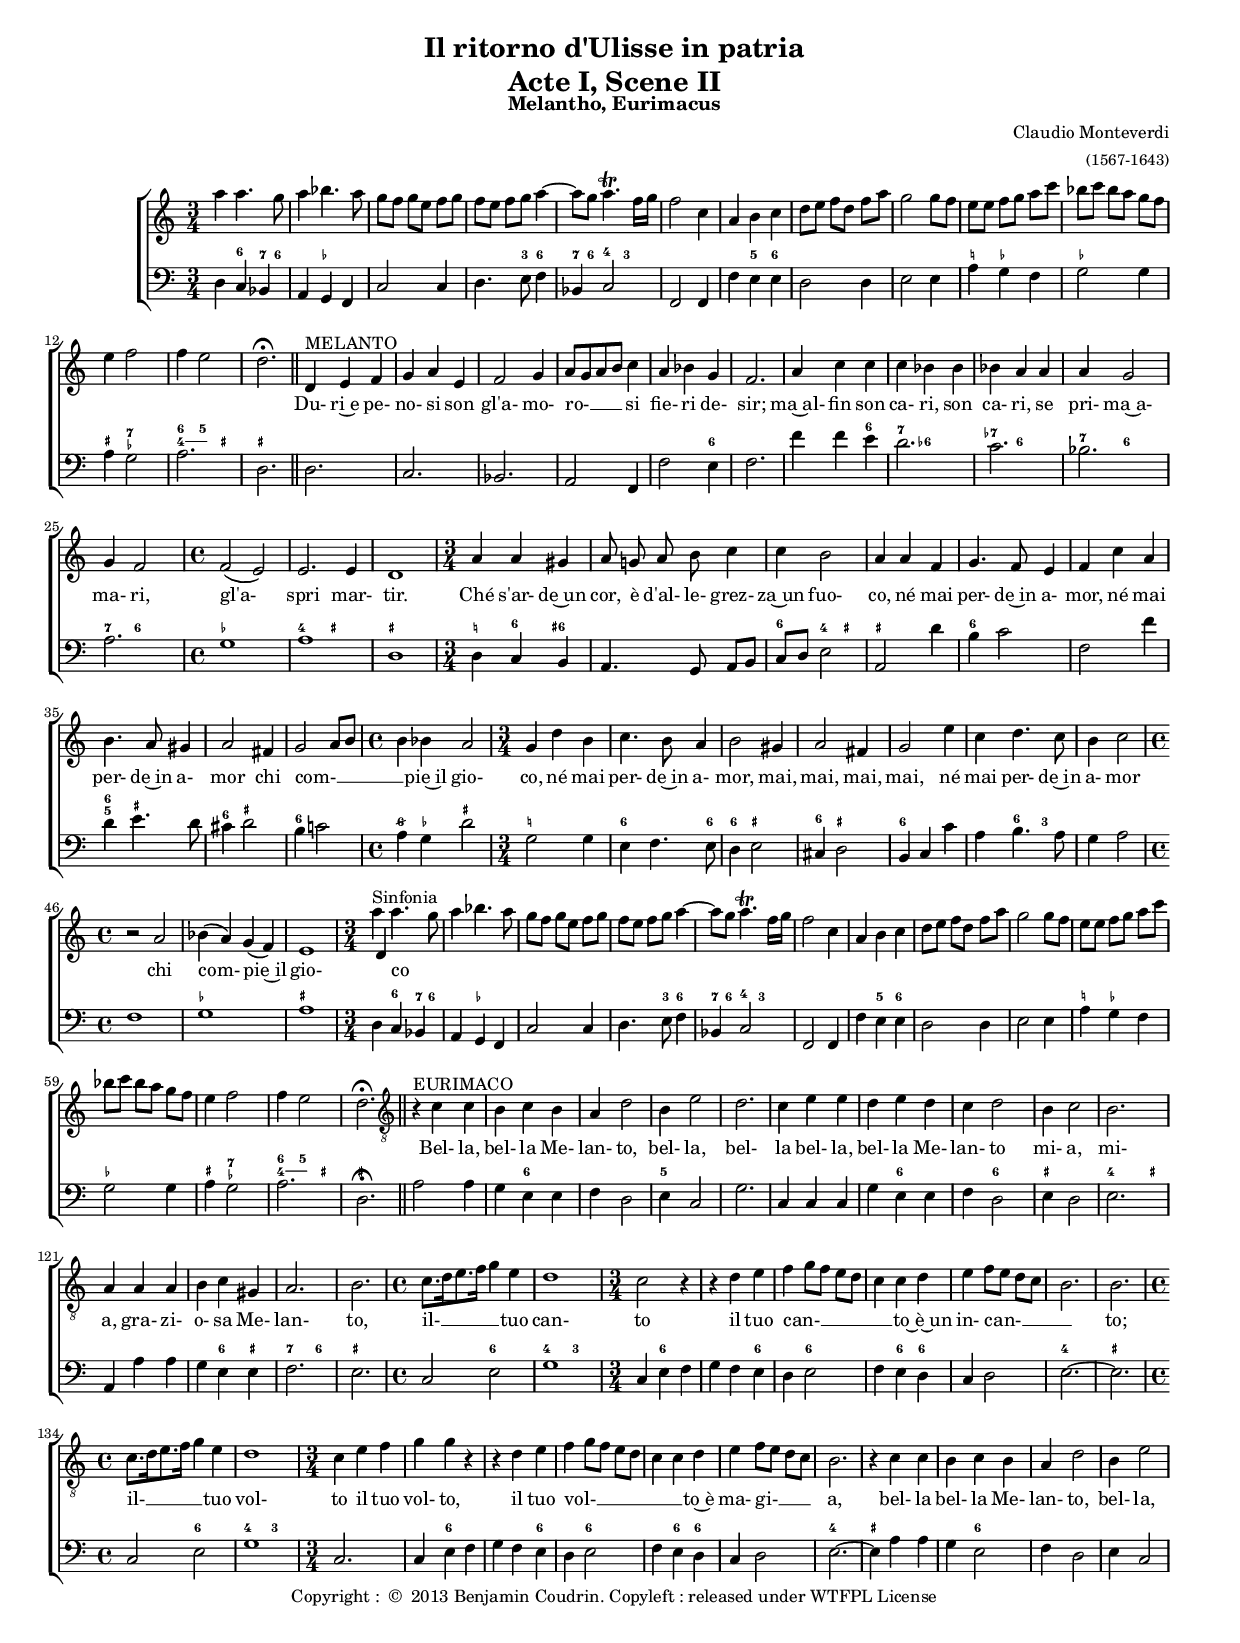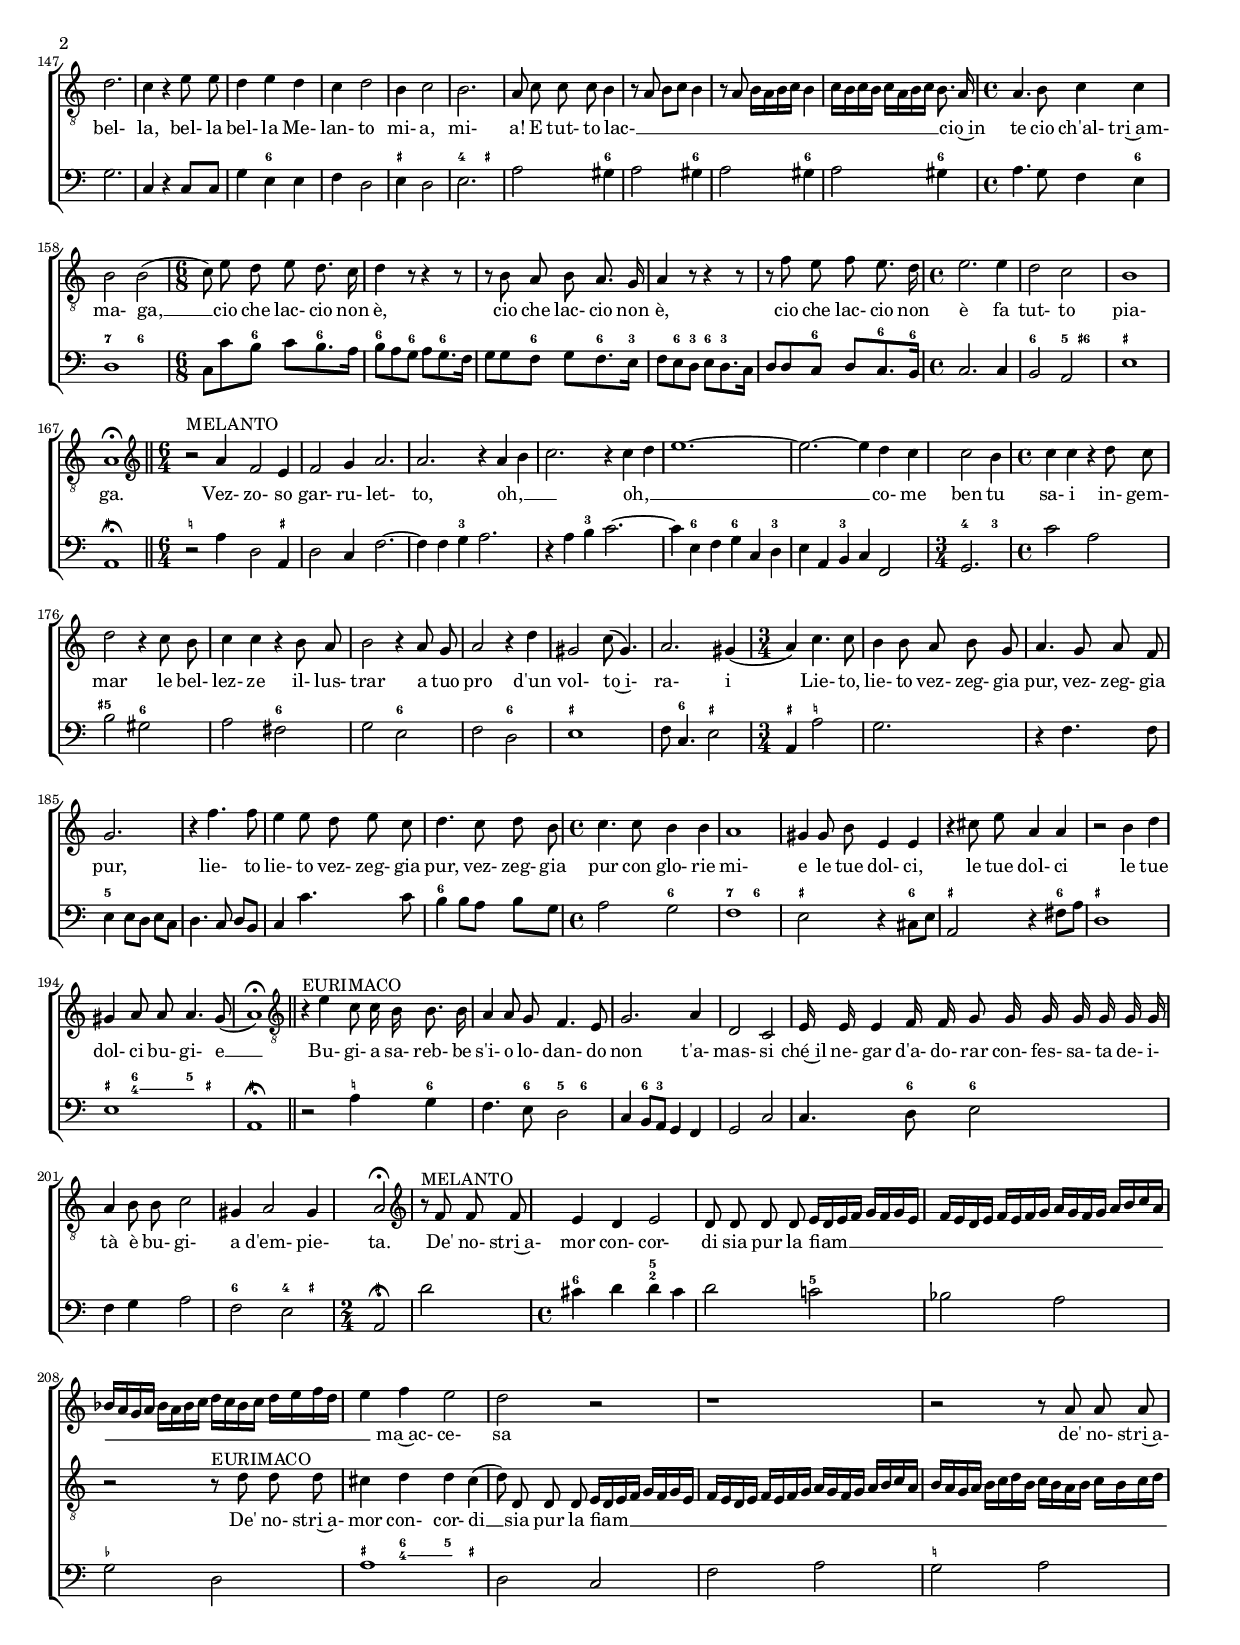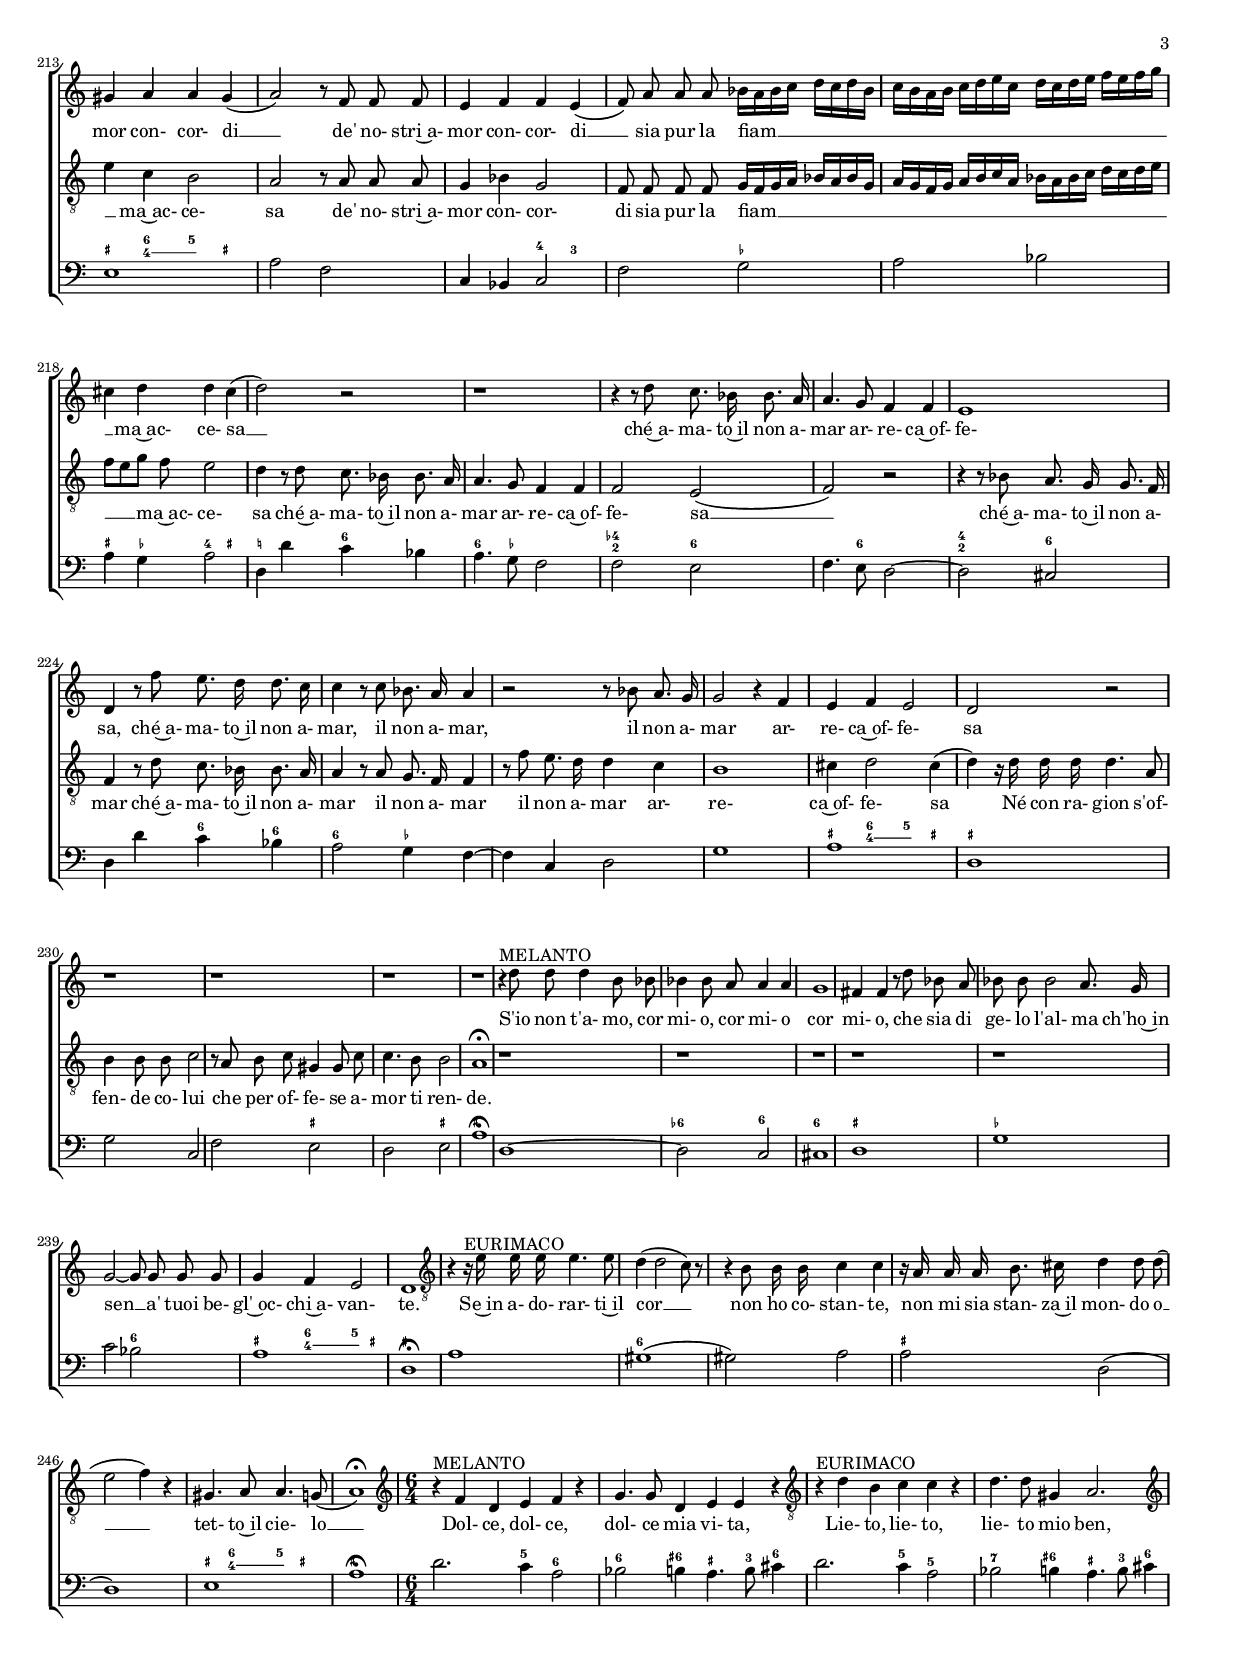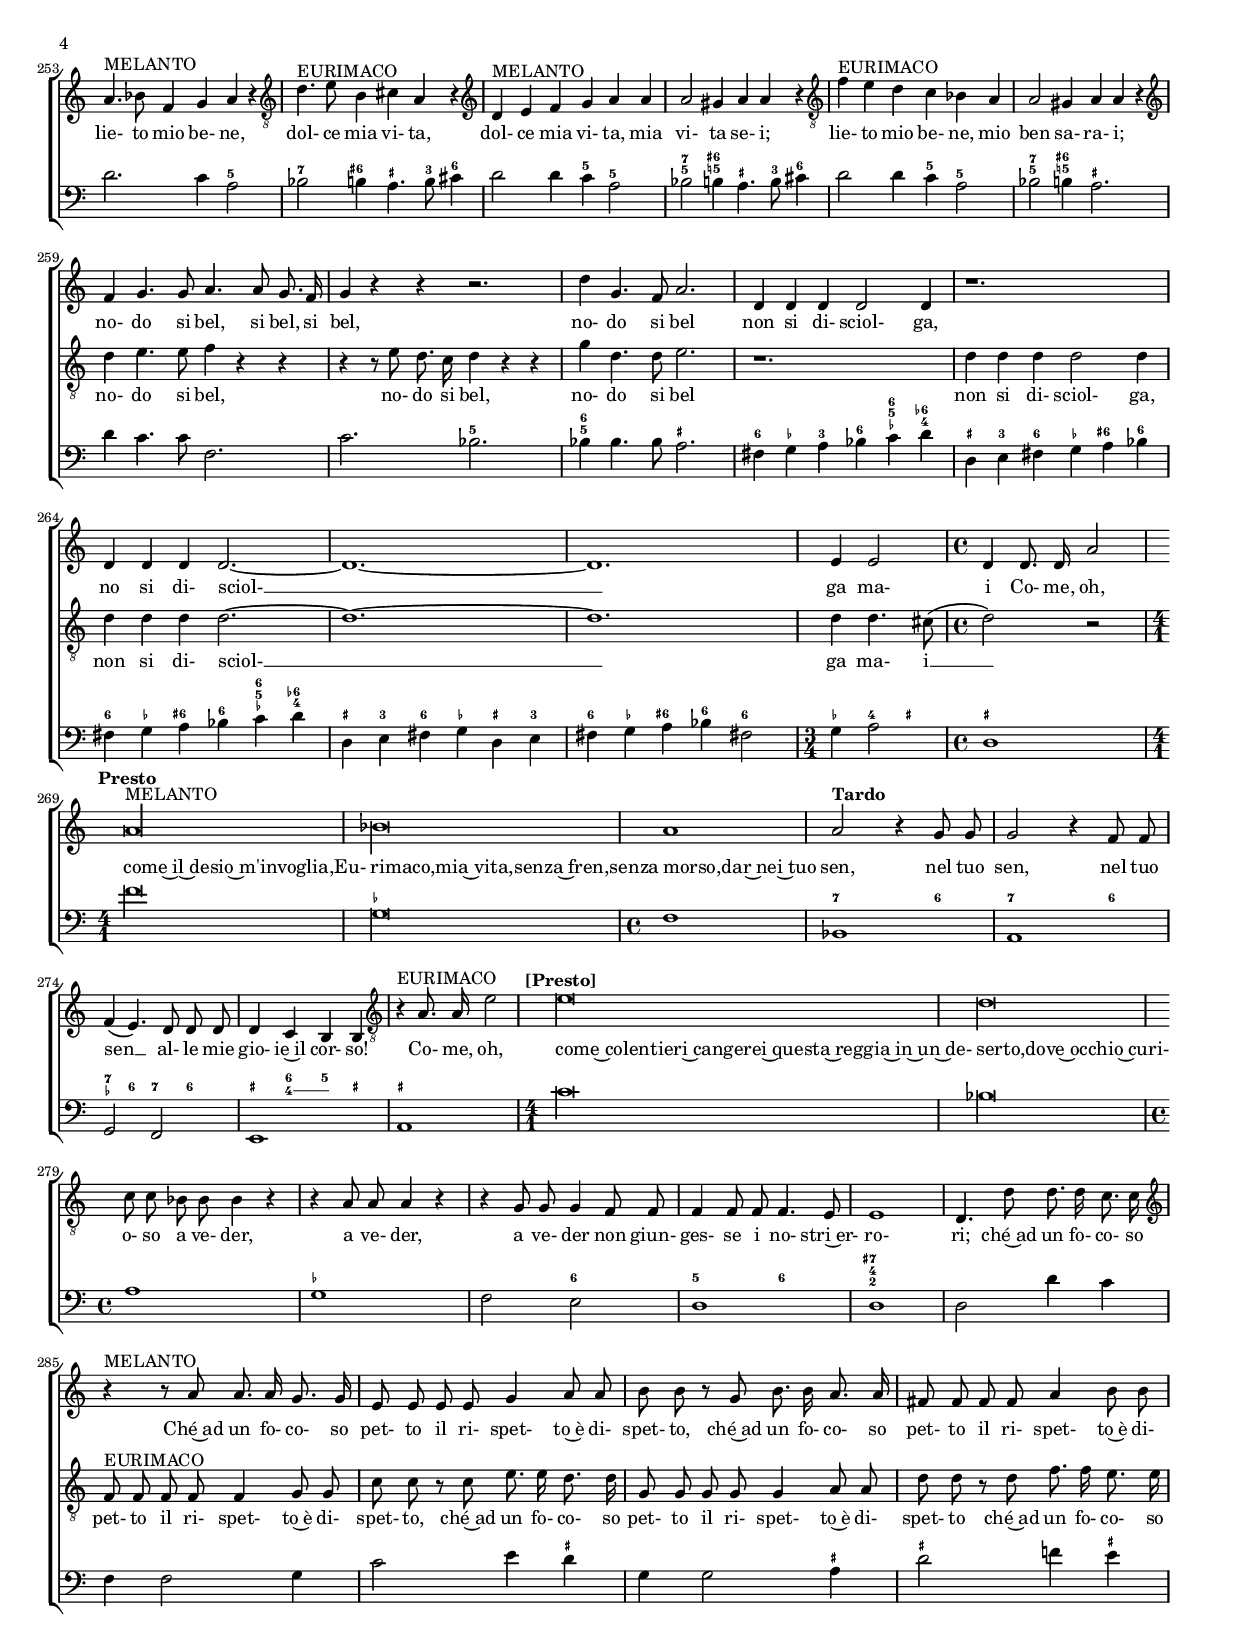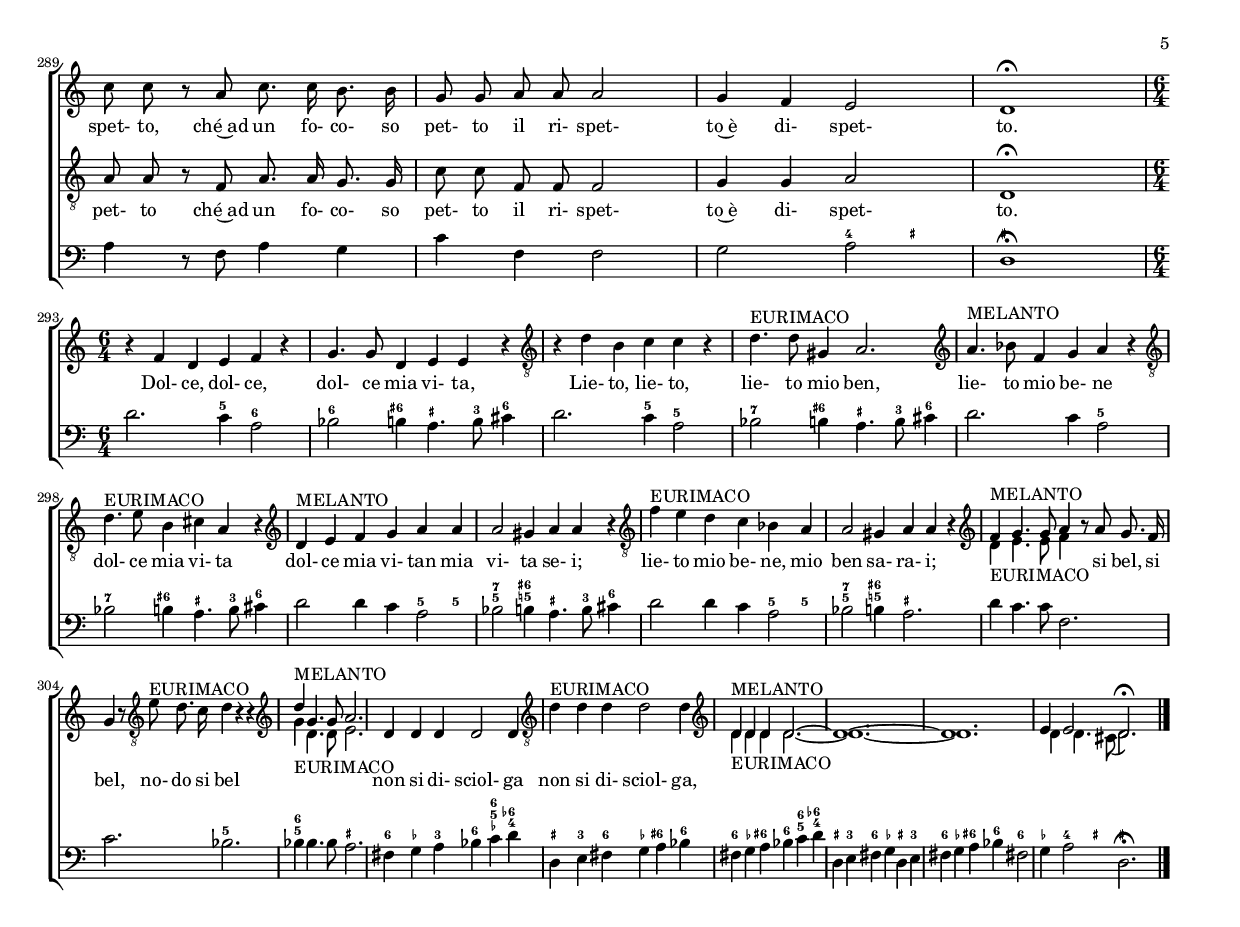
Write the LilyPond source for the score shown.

%%  a1sc2.ly
%%  This file is part of the Earlilypond project
%%
%%  Copyright (c) 2013 Benjamin Coudrin <benjamin.coudrin@gmail.com>
%%                All Rights Reserved
%%
%%  This program is free software. It comes without any warranty, to
%%  the extent permitted by applicable law. You can redistribute it
%%  and/or modify it under the terms of the Do What The Fuck You Want
%%  To Public License, Version 2, as published by Sam Hocevar. See
%%  http://sam.zoy.org/wtfpl/COPYING for more details.

\version "2.14.2"

#(set-default-paper-size "a4")
#(set-global-staff-size 15)

\paper {
  line-width    = 188\mm
  left-margin   = 10\mm
  top-margin    = 10\mm
  bottom-margin = 20\mm
  ragged-last-bottom = ##t 
  ragged-bottom = ##f
  annotate-spacing = ##f
  page-breaking = #ly:page-turn-breaking
  #(define page-breaking ly:page-turn-breaking)
}

\layout {
  \context {
    \RemoveEmptyStaffContext
    \override VerticalAxisGroup #'remove-first = ##t 
  }
}

\header {
  title = \markup \center-column {"Il ritorno d'Ulisse in patria" \concat {"Acte I, Scene II" }}
  subtitle = \markup \center-column { "Melantho, Eurimacus" }
  composer =  \markup \right-column { "Claudio Monteverdi" \small "(1567-1643)" }
%  tagline = ""
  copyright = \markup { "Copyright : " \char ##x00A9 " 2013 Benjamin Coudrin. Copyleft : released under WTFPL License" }
}

\include "../../../3rdParty/Viole/ornements-viole.ly"

%% Ligne principale %%%%%%%%%%%%%%%%%%%%%%%%%%%%%%%%%%%%%%%%%%%%%%%%%%
voixun = {
  \clef treble
  \key a \minor
  \time 3/4
  \relative c''' {
    % Simphonia
    a4 a4. g8
    a4 bes4. a8
    g [f] g [e] f [g]
    f [e] f [g] a4 ~
    a8 [g] a4.\trill f16 [g]
    f2 c4
    a b c
    d8 [e] f [d] f [a]
    g2 g8 [f]
    e [e] f [g] a [c]
    bes [c] bes [a] g [f]
    e4 f2
    f4 e2
    d2.\fermata
    
    % Melanto
    \clef treble
    \autoBeamOff
    d,4^\markup{MELANTO} e f
    g a e
    f2 g4
    a8 [g a b] c4
    a bes g
    f2.
    a4 c c
    c bes bes
    bes a a
    a g2 g4 f2
    \time 4/4 f2 (e)
    e2. e4
    d1
    \time 3/4 a'4 a gis
    a8 g! a b c4
    c b2
    a4 a f
    g4. f8 e4
    f c' a
    b4. a8 gis4
    a2 fis4
    g2 a8 [b]
    \time 4/4 b4 bes a2
    \time 3/4 g4 d' b
    c4. b8 a4
    b2 gis4
    a2 fis4
    g2 e'4
    c d4. c8
    b4 c2
    \time 4/4 r2 a
    bes4 (a) g (f)
    e1 
    
    % Sinphonia
    \autoBeamOn
    \time 3/4
    <<{\voiceOne d4}\\
      \new Voice = "sinfonia" {\voiceTwo a''4^\markup{Sinfonia}}>>
    \oneVoice a4. g8
    a4 bes4. a8
    g [f] g [e] f [g]
    f [e] f [g] a4 ~
    a8 [g] a4.\trill f16 [g]
    f2 c4
    a b c
    d8 [e] f [d] f [a]
    g2 g8 [f]
    e [e] f [g] a [c]
    bes [c] bes [a] g [f]
    e4 f2
    f4 e2
    d2.\fermata
    
    % Eurimaco
    \autoBeamOff
    \clef "G_8"
    \set Score.currentBarNumber = #111
    r4^\markup{EURIMACO} c, c
    b c b
    a d2
    b4 e2
    d2.
    c4 e e
    d e d
    c d2
    b4 c2
    b2.
    a4 a a
    b c gis
    a2.
    b
    \time 4/4
    c8. [d16 e8. f16] g4 e
    d1
    \time 3/4
    c2 r4
    r d e
    f g8 [f] e [d]
    c4 c d
    e f8 [e] d [c]
    b2.
    b
    \time 4/4
    c8. [d16 e8. f16] g4 e
    d1
    \time 3/4
    c4 e f
    g g r
    r d e
    f g8 [f] e [d]
    c4 c d
    e f8 [e] d [c]
    b2.
    r4 c c
    b c b
    a d2
    b4 e2
    d2.
    c4 r e8 e
    d4 e d
    c d2
    b4 c2
    b2.
    a8 c c c b4
    r8 a b [c] b4
    r8 a b16 [a b c] b4
    c16 [b c b] c [a b c] b8. a16
    \time 4/4
    a4. b8 c4 c
    b2 b
    (\time 6/8
    c8) e d e d8. c16
    d4 r8 r4 r8
    r b a b a8. g16
    a4 r8 r4 r8
    r8 f' e f e8. d16
    \time 4/4 e2. e4
    d2 c
    b1
    a\fermata
    
    % Melanto
    \time 6/4
    \clef treble
    r2^\markup{MELANTO} a'4 f2 e4
    f2 g4 a2.
    a r4 a b
    c2. r4 c d
    e1.~
    e2.~e4 d c
    \once \override Staff.TimeSignature #'stencil = ##f
    \time 3/4
    c2 b4
    \time 4/4
    c4 c r d8 c
    d2 r4 c8 b
    c4 c r b8 a
    b2 r4 a8 g
    a2 r4 d4
    gis,2 c8 (gis4.)
    a2. gis4
    (\time 3/4 a) c4. c8
    b4 b8 a b g
    a4.
    g8 a f
    g2.
    r4 f'4. f8
    e4 e8 d e c
    d4. c8 d b
    \time 4/4 c4. c8 b4 b
    a1
    gis4 gis8 b e,4 e
    r cis'8 e a,4 a
    r2 b4 d
    gis, a8 a a4. gis8
    (a1\fermata)
    
    % Eurimaco
    \clef "G_8"
    r4^\markup{EURIMACO} e c8 c16 b b8. b16
    a4 a8 g f4. e8
    g2. a4
    d,2 c
    e16 e e4 f16 f g8 g16 g g g g g
    a4 b8 b c2
    gis4 a2 gis4
    \once \override Staff.TimeSignature #'stencil = ##f
    \time 2/4
    a2\fermata
    
    % Melanto
    \clef treble
    r8^\markup{MELANTO} f' f f
    \once \override Staff.TimeSignature #'stencil = ##f
    \time 4/4
    e4 d e2
    d8 d d d e16 [d e f] g [f g e]
    f [e d e] f [e f g] a [g f g] a [b c a] \break
    bes [a g a] bes [a bes c] d [c bes c] d [e f d]
    e4 f e2
    d2 r
    r1
    r2 r8 a a a
    gis4 a a gis
    (a2) r8 f f f
    e4 f f e
    (f8) a a a bes16 [a bes c] d [c d bes]
    c [b a b] c [d e c] d [c d e] f [e f g]
    cis,4 d d cis
    (d2) r
    r1
    r4 r8 d c8. bes16 bes8. a16
    a4. g8 f4 f
    e1
    d4 r8 f' e8. d16 d8. c16
    c4 r8 c bes8. a16 a4
    r2 r8 bes a8. g16
    g2 r4 f 
    e f e2
    d r2
    r1
    r1
    r1
    r1
    r4^\markup{MELANTO} d'8 d d4 b8 bes
    bes4 bes8 a a4 a
    g1
    fis4 fis r8 d' bes a
    bes bes bes2 a8. g16
    g2~ g8 g g g
    g4 f e2
    d1
    
    \clef "G_8"
    r4 r16^\markup{EURIMACO} e e e e4. e8
    d4 (d2 c8) r
    r4 b8 b16 b c4 c
    r16 a a a b8. cis16 d4 d8 d
    (e2 f4) r
    gis,4. a8 a4. g8
    (a1\fermata)
    
    \clef treble
    \time 6/4
    r4^\markup{MELANTO} f' d e f r
    g4. g8 d4 e e r
    
    \clef "G_8"
    r4^\markup{EURIMACO} d b c c r
    d4. d8 gis,4 a2.
    
    \clef treble
    a'4.^\markup{MELANTO} bes8 f4 g a r
    
    \clef "G_8"
    d,4.^ \markup{EURIMACO} e8 b4 cis a r
    
    \clef "treble"
    d4^\markup{MELANTO} e f g a a
    a2 gis4 a a r
    
    \clef "G_8"
    f4^\markup{EURIMACO} e d c bes a
    a2 gis4 a a r
    \break
    
    \clef treble
    f'4 g4. g8 a4. a8 g8. f16
    g4 r r r2.
    d'4 g,4. f8 a2.
    d,4 d d d2 d4
    r1.
    d4 d d d2. ~
    d1. ~
    d1.
    \once \override Staff.TimeSignature #'stencil = ##f
    \time 3/4
    e4 e2
    \time 4/4
    d4 d8. d16 a'2
    \break
    \once \override Staff.TimeSignature #'stencil = ##f
    \time 4/1
    \tempo Presto
    a\longa^\markup{MELANTO}
    bes
    \once \override Staff.TimeSignature #'stencil = ##f
    \time 4/4
    a1
    \tempo Tardo
    a2 r4 g8 g
    g2 r4 f8 f
    f4 (e4.) d8 d d
    d4 c b b
    
    \clef "G_8"
    r4^\markup{EURIMACO} a8. a16 e'2
    \once \override Staff.TimeSignature #'stencil = ##f
    \time 4/1
    \tempo "[Presto]"
    e\longa
    d
    \once \override Staff.TimeSignature #'stencil = ##f
    \time 4/4
    c8 c bes bes bes4 r
    r a8 a a4 r
    r g8 g g4 f8 f
    f4 f8 f f4. e8
    e1
    d4. d'8 d8. d16 c8. c16
    \break
    
    % Melanto
    \clef "treble"
    r4^\markup{MELANTO} r8 a' a8. a16 g8. g16
    e8 e e e g4 a8 a
    b b r g b8. b16 a8. a16
    fis8 fis fis fis a4 b8 b
    c c r a c8. c16 b8. b16
    g8 g a a a2
    g4 f e2
    d1\fermata
    \break
    \time 6/4 r4 f d e f r
    g4. g8 d4 e e r
    
    % Eurimaco
    \clef "G_8"
    r4 d b c c r
    d4.^\markup{EURIMACO} d8 gis,4 a2.
    
    % Melanto
    \clef treble
    a'4.^\markup{MELANTO} bes8 f4 g a r
    
    % Eurimaco
    \clef "G_8"
    d,4.^\markup{EURIMACO} e8 b4 cis a r
    
    % Melanto
    \clef "treble"
    d4^\markup{MELANTO} e f g a a
    a2 gis4 a a r
    
    % Eurimaco
    \clef "G_8"
    f4^\markup{EURIMACO} e d c bes a
    a2 gis4 a a r
    
    % Duo
    \clef treble
    <<{f'4^\markup{MELANTO} g4. g8 a4 }\\{d,_\markup{EURIMACO} e4. e8 f4}>>
    r8 a g8. f16
    g4 r8
    \clef "G_8"
    e8^\markup{EURIMACO} d8. c16 d4 r r
    \clef treble
    <<{d'4^\markup{MELANTO} g,4. g8 a2.}\\{g4_\markup{EURIMACO} d4. d8 e2.}>>
    d4 d d d2 d4
    \clef "G_8"
    d4^\markup{EURIMACO} d d d2 d4
    \clef treble
    <<{d4^\markup{MELANTO} d4 d4 d2.~d1.~d e4 e2 d2.\fermata}\\{d4_\markup{EURIMACO} d4 d4 d2.~d1.~d d4 d4. cis8 (d2.)}>>
    \bar "|."
  }
}

lyrun = \lyricmode {
  _ _ _ _ _ _ _ _ _ _ _ _ _ _ _ _ _ _ _ _ _ _ _ _ _ _
  _ _ _ _ _ _ _ _ _ _ _ _ _ _ _ _ _ _ _ _ _ _ _ _ _ _
  Du- ri~e pe- no- si son gl'a- mo- ro- __ si fie- ri de- sir;
  ma~al- fin son ca- ri, son ca- ri, se pri- ma~a- ma- ri,
  gl'a- spri mar- tir.
  Ché s'ar- de~un cor, è d'al- le- grez- za~un fuo- co,
  né mai per- de~in a- mor, né mai per- de~in a- mor
  chi com- __ _ _ pie~il gio- co, né mai per- de~in a- mor,
  mai, mai, mai, mai, né mai per- de~in a- mor
  chi com- pie~il gio- co
  _ _ _ _ _ _ _ _ _ _ _ _ _ _ _ _ _
  _ _ _ _ _ _ _ _ _ _ _ _ _ _ _ _ _
  _ _ _ _ _ _ _ _ _ _ _ _ _ _ _ _
  Bel- la, bel- la Me- lan- to, bel- la, bel- la
  bel- la, bel- la Me- lan- to mi- a, mi- a,
  gra- zi- o- sa Me- lan- to,
  il- __ _ tuo can- to
  il tuo can- __ _ _ _ _ to~è~un in- can- __ _ _ to;
  il- __ _ tuo vol- to
  il tuo vol- to, il tuo vol- __ _ _ _ _ to~è ma- gi- __ _ a,
  bel- la bel- la Me- lan- to, bel- la, bel- la,
  bel- la bel- la Me- lan- to mi- a, mi- a!
  E tut- to lac- __ _ _ _ _ _ _ _ _ _ cio~in te
  cio ch'al- tri~am- ma- ga, __
  cio che lac- cio non è,
  cio che lac- cio non è,
  cio che lac- cio non è fa tut- to pia- ga.
  Vez- zo- so gar- ru- let- to, oh, __ _ _
  oh, __ _ _ co- me ben tu sa- i
  in- gem- mar le bel- lez- ze
  il- lus- trar a tuo pro
  d'un vol- to~i- ra- i
  Lie- to, lie- to vez- zeg- gia pur,
  vez- zeg- gia pur, lie- to
  lie- to vez- zeg- gia pur,
  vez- zeg- gia pur con glo- rie mi- e
  le tue dol- ci, le tue dol- ci
  le tue dol- ci bu- gi- e __
  Bu- gi- a sa- reb- be s'i- o
  lo- dan- do non t'a- mas- si
  ché~il ne- gar d'a- do- rar con- fes- sa- ta
  de- i- tà è bu- gi- a d'em- pie- ta.
  De' no- stri~a- mor con- cor- di
  sia pur la fiam __ _ _ _ _ _ _ _ _ _ _
  ma~ac- ce- sa
  de' no- stri~a- mor con- cor- di __
  de' no- stri~a- mor con- cor- di __
  sia pur la fiam __ _ _ _ _ _ _
  ma~ac- ce- sa __
  ché~a- ma- to~il non a- mar ar- re- ca~of- fe- sa,
  ché~a- ma- to~il non a- mar, il non a- mar,
  il non a- mar ar- re- ca~of- fe- sa
  S'io non t'a- mo, cor mi- o, cor mi- o
  cor mi- o, che sia di ge- lo
  l'al- ma ch'ho~in sen __
  a' tuoi be- gl'~oc- chi~a- van- te.
  
  % Eurimaco
  Se~in a- do- rar- ti~il cor __
  non ho co- stan- te,
  non mi sia stan- za~il mon- do o __
  tet- to~il cie- lo __
  
  % Melanto
  Dol- ce, dol- ce, dol- ce mia vi- ta,
  
  % Eurimaco
  Lie- to, lie- to, lie- to mio ben,
  
  % Melanto
  lie- to mio be- ne,
  
  % Eurimaco
  dol- ce mia vi- ta,
  
 % Melanto
  dol- ce mia vi- ta, mia vi- ta se- i;
  
  % Eurimaco
  lie- to mio be- ne, mio ben sa- ra- i;
  
  % Melanto
  no- do si bel, si bel, si bel,
  no- do si bel non si di- sciol- ga,
  no si di- sciol- __ ga ma- i
  Co- me, oh,
  \override LyricText #'self-alignment-X = #LEFT
  come~il~desio~m'invoglia,Eu-
  rimaco,mia~vita,senza~fren,senza
  morso,dar~nei~tuo
  \override LyricText #'self-alignment-X = #CENTER
  sen, nel tuo sen,
  nel tuo sen __
  al- le mie gio- ie~il cor- so!
  
  % Eurimaco
  Co- me, oh,
  \override LyricText #'self-alignment-X = #LEFT
  come~colentieri~cangerei~questa~reggia~in~un~de-
  serto,dove~occhio~curi-
  \override LyricText #'self-alignment-X = #CENTER
  o- so a ve- der,
  a ve- der,
  a ve- der non giun- ges- se
  i no- stri~er- ro- ri;
  ché~ad un fo- co- so
  
  % Melanto
  Ché~ad un fo- co- so pet- to
  il ri- spet- to~è di- spet- to,
  ché~ad un fo- co- so pet- to
  il ri- spet- to~è di- spet- to,
  ché~ad un fo- co- so pet- to il ri- spet- to~è
  di- spet- to.
  Dol- ce, dol- ce, dol- ce mia vi- ta,
  
  %Eurimaco
  Lie- to, lie- to,
  lie- to mio ben,
  
  % Melanto
  lie- to mio be- ne
  
  %Eurimaco
  dol- ce mia vi- ta
  
  % Melanto
  dol- ce mia vi- tan mia vi- ta se- i;
  
  % Eurimaco
  lie- to mio be- ne, mio ben sa- ra- i;
  
  % Duo
  % no- do si bel
  
  % Melanto
  si bel, si bel,
  
  % Eurimaco
  no- do si bel
  
  % Duo
  % no- do si bel
  
  % Melanto
  non si di- sciol- ga
  
  % Eurimaco
  non si di- sciol- ga,
  
  % Duo
  % non si- di- sciol- __ ga ma- i __
}

%% Ligne secondaire  %%%%%%%%%%%%%%%%%%%%%%%%%%%%%%%%%%%%%%%%%%%%%%%%%%
voixdeux = {
  \clef alto
  \key a \minor
  \time 3/4
  \relative c' {
    s2. s2. s2. s2. s2. s2. s2. s2. s2. s2.
    s2. s2. s2. s2. s2. s2. s2. s2. s2. s2.
    s2. s2. s2. s2. s2.
    \time 4/4 s1 s1 s1 \time 3/4 
    s2. s2. s2. s2. s2. s2. s2. s2. s2.
    \time 4/4 s1 \time 3/4
    s2. s2. s2. s2. s2. s2. s2.
    \time 4/4 s1 s1 s1
    \time 3/4
    s2. s2. s2. s2. s2. s2. s2. s2. s2. s2.
    s2. s2. s2. s2. s2. s2. s2. s2. s2. s2.
    s2. s2. s2. s2. s2. s2. s2. s2.
    \time 4/4 s1 s1 \time 3/4
    s2. s2. s2. s2. s2. s2. s2.
    \time 4/4 s1 s1 \time 3/4
    s2. s2. s2. s2. s2. s2. s2. s2. s2. s2.
    s2. s2. s2. s2. s2. s2. s2. s2. s2. s2. s2.
    \time 4/4 s1 s1 \time 6/8
    s2. s2. s2. s2. s2.
    \time 4/4 s1 s1 s1 s1 \time 6/4
    s1. s1. s1. s1. s1. s1. s2.
    \time 4/4
    s1 s1 s1 s1 s1 s1 s1
    \time 3/4
    s2. s2. s2. s2. s2. s2. s2.
    \time 4/4
    s1 s1 s1 s1 s1 s1 s1
    s1 s1 s1 s1 s1 s1 s1
    s1
    s1 s1 s1
    
    \clef "G_8"
    \autoBeamOff
    r2 r8^\markup{EURIMACO} d d d
    cis4 d d cis
    (d8) d, d d e16 [d e f] g [f g e]
    f [e d e] f [e f g] a [g f g] a [b c a]
    b [a g a] b [c d b] c [b a b] c [b c d]
    e4 c b2
    a2 r8 a a a
    g4 bes g2
    f8 f f f g16 [f g a] bes [a bes g]
    a [g f g] a [b c a] bes [a bes c] d [c d e]
    f8 [e g] f e2
    d4 r8 d c8. bes16 bes8. a16
    a4. g8 f4 f
    f2 e
    (f) r
    r4 r8 bes a8. g16 g8. f16
    f4 r8 d' c8. bes16 bes8. a16
    a4 r8 a g8. f16 f4
    r8 f' e8. d16 d4 c
    b1
    cis4 d2 cis4
    (d) r16 d d d d4. a8
    \break
    b4 b8 b c2
    r8 a b c gis4 gis8 c
    c4. b8 b2
    a1\fermata
    r
    r
    r
    r
    r
    r
    r
    r
    
    r
    r
    r
    r
    r
    r
    r
    
    r1.
    r
    r
    r
    r
    r
    r
    r
    r
    r
    
    d4 e4. e8 f4 r r
    r r8 e d8. c16 d4 r r
    g d4. d8 e2.
    r1.
    d4 d d d2 d4
    d d d d2. ~
    d1.~
    d1.
    
    \once \override Staff.TimeSignature #'stencil = ##f
    \time 3/4
    d4 d4. cis8
    (\time 4/4
    d2) r
    r\longa
    r
    r1
    r
    r
    r
    r
    r
    r\longa
    r
    r1
    r
    r
    r
    r
    r
    
    f,8^\markup{EURIMACO} f f f f4 g8 g
    c c r c e8. e16 d8. d16
    g,8 g g g g4 a8 a
    d d r d f8. f16 e8. e16
    a,8 a r f a8. a16 g8. g16
    c8 c f, f f2
    g4 g a2
    d,1\fermata
    
    r1. r1.
    r1.
    
    r1. r r r r r r r r
  }
}

lyrdeux = \lyricmode {
  De' no- stri~a- mor con- cor- di __
  sia pur la fiam __ _ _ _ _ _ _ _ _ _ _
  ma~ac- ce- sa de' no- stri~a- mor con- cor- di
  sia pur la fiam __ _ _ _ _ _ _
  ma~ac- ce- sa
  ché~a- ma- to~il non a- mar
  ar- re- ca~of- fe- sa __
  ché~a- ma- to~il non a- mar
  ché~a- ma- to~il non a- mar
  il non a- mar il non a- mar
  ar- re- ca~of- fe- sa
  Né con ra- gion s'of- fen- de co- lui
  che per of- fe- se a- mor ti ren- de.
  
  no- do si bel, no- do si bel, no- do si bel
  non si di- sciol- ga, non si di- sciol- __ ga ma- i __
  
  pet- to il ri- spet- to~è di- spet- to,
  ché~ad un fo- co- so pet- to il ri- spet- to~è
  di- spet- to ché~ad un fo- co- so pet- to
  ché~ad un fo- co- so pet- to il ri- spet- to~è
  di- spet- to.
}

%% BASSE CONTINUE %%%%%%%%%%%%%%%%%%%%%%%%%%%%%%%%%%%%%%%%%%%%%%%%%%
bassefig = \figuremode {
  s4 <6> <7>8 <6>
  s4 <_-> s
  s2.
  s4. <3>8 <6>4
  <7>8 <6> <4>4 <3>
  s2.
  s4 <5> <6>
  s2.
  s2.
  <_!>4 <_-> s
  <_->2 s4
  <_+> <7 _-> s
  \bassFigureExtendersOn
  <6 4> <5 4> <_+>
  \bassFigureExtendersOff
  <_+>2.
  s2.
  s2.
  s2.
  s2.
  s2 <6>4
  s2.
  s2 <6>4
  <7> <6-> s
  <7-> <6> s
  <7> <6> s
  <7> <6> s
  <_->1
  <4>2 <_+>
  <_+>1
  <_!>4 <6> <6+>
  s2.
  <6>4 <4> <_+>
  <_+> s s
  <6> s s
  s2.
  <6 5>4 <_+> s
  <6> <_+> s
  <6> s s
  <6/> <_-> <_+>2
  <_!>2.
  <6>4 s4. <6>8
  <6>4 <_+> s
  <6> <_+> s
  <6> s s
  s <6> <3>
  s2.
  s1
  <_->
  <_+>
  s4 <6> <7>8 <6>
  s4 <_-> s
  s2.
  s4. <3>8 <6>4
  <7>8 <6> <4>4 <3>
  s2.
  s4 <5> <6>
  s2.
  s2.
  <_!>4 <_-> s
  <_->2 s4
  <_+> <7 _-> s
  \bassFigureExtendersOn
  <6 4> <5 4> <_+>
  \bassFigureExtendersOff
  <_+>2.
  s
  s4 <6> s
  s2.
  <5>4 s s
  s2.
  s
  s4 <6> s
  s <6> s
  <_+> s s
  <4> s <_+>
  s2.
  s4 <6> <_+>
  <7>2 <6>4
  <_+>2.
  s2 <6>
  <4> <3>
  s4 <6>2
  s <6>4
  s <6>2
  s4 <6> <6>
  s2.
  <4>2.
  <_+>
  s2 <6>
  <4> <3>
  s2.
  s4 <6> s
  s s <6>
  s <6> s
  s <6> <6>
  s2.
  <4>
  <_+>
  s4 <6> s
  s2.
  s
  s
  s
  s4 <6> s
  s2.
  <_+>
  <4>2 <_+>4
  s2 <6>4
  s2 <6>4
  s2 <6>4
  s2 <6>4
  s2. <6>4
  <7>2 <6>
  s4 <6>8 s <6> s
  <6> s <6> s <6> s
  s s <6> s <6>8. <3>16
  s8 <6> <3> <6> <3> s
  s s <6> s <6>8. <6>16
  s1
  <6>2 <5>4 <6+>
  <_+>1
  <_+>
  <_!>1 s4 <_+>
  s1.
  s2 <3> s
  s <3> s
  s4 <6>2 <6> <3>4
  s2 <3> s
  <4>2 <3>4
  s1
  <5+>2 <6>
  s <6>
  s <6>
  s <6>
  <_+> s
  s8 <6>4. <_+>2
  <_+>4 <_!>2
  s2.
  s
  <5>
  s
  s
  <6>
  s2 <6>
  <7> <6>
  <_+> s4 <6>
  <_+>2 s4 <6>
  <_+>1
  <_+>4 \bassFigureExtendersOn 
  <6 4> <5 4> \bassFigureExtendersOff
  <_+>
  <_+>1
  s2 <_!>4 <6>
  s4. <6>8 <5>4 <6>
  s <6>8 <3> s2
  s1
  s4. <6>8 <6>2
  s1
  <6>2 <4>4 <_+>
  <_+>2
  s
  <6> <5 2>
  s <5>
  s s
  <_-> s
  <_+>4 \bassFigureExtendersOn 
  <6 4> <5 4> \bassFigureExtendersOff
  <_+>
  s1
  s
  <_!>
  <_+>4  \bassFigureExtendersOn 
  <6 4> <5 4> \bassFigureExtendersOff
  <_+>
  s1
  s2 <4>4 <3>
  s2 <_->
  s1
  <_+>4 <_-> <4> <_+>
  <_!> s <6> s
  <6>4. <_->8 s2
  <4- 2> <6>
  s4. <6>8 s2
  <4 2> <6>
  s2 <6>4 <6>
  <6>2 <_->
  s1
  s
  <_+>4  \bassFigureExtendersOn 
  <6 4> <5 4> \bassFigureExtendersOff
  <_+>
  <_+>1
  s
  s2 <_+>
  s <_+>
  <_+>1
  s
  <6->2 <6>
  <6>1
  <_+>
  <_->
  s2 <6>
  <_+>4  \bassFigureExtendersOn 
  <6 4> <5 4> \bassFigureExtendersOff
  <_+>
  <_+>1
  s
  <6>
  s
  <_+>
  s
  <_+>4  \bassFigureExtendersOn 
  <6 4> <5 4> \bassFigureExtendersOff
  <_+>
  <_+>1
  s2. <5>4 <6>2
  <6> <6+>4 <_+>4. <3>8 <6>4
  s2. <5>4 <5>2
  <7> <6+>4 <_+>4. <3>8 <6>4
  s1 <5>2
  <7> <6+>4 <_+>4. <3>8 <6>4
  s2. <5>4 <5>2
  <7 5>2 <6+ 5!>4 <_+>4. <3>8 <6>4
  s2. <5>4 <5>2
  <7 5>2 <6+ 5!>4 <_+>2.
  s1.
  s2. <5>
  <6 5> <_+>
  <6>4 <_-> <3> <6> <6 5 _-> <6- 4>
  <_+> <3> <6> <_-> <6+> <6>
  <6> <_-> <6+> <6> <6 5 _-> <6- 4>
  <_+> <3> <6> <_-> <_+> <3>
  <6> <_-> <6+> <6> <6>2
  <_->4 <4> <_+>
  <_+>1
  s\longa
  <_->
  s1
  <7>2. <6>4
  <7>2. <6>4
  <7 _->4 <6> <7> <6>
  <_+>4  \bassFigureExtendersOn 
  <6 4> <5 4> \bassFigureExtendersOff
  <_+>
  <_+>1
  s\longa
  s
  s1
  <_->
  s2 <6>
  <5> <6>
  <7+ 4 2>1
  s
  s
  s2. <_+>4
  s2. <_+>4
  <_+>2. <_+>4
  s1
  s1
  s2 <4>4 <_+>
  <_+>1
  s2. <5>4 <6>2
  <6>2 <6+>4 <_+>4. <3>8 <6>4
  s2. <5>4 <5>2
  <7>2 <6+>4 <_+>4. <3>8 <6>4
  s1 <5>2
  <7> <6+>4 <_+>4. <3>8 <6>4
  s1 <5>4 <5>
  <7 5>2 <6+ 5!>4 <_+>4. <3>8 <6>4
  s1 <5>4 <5>
  <7 5>2 <6+ 5!>4 <_+>2.
  s1.
  s2. <5>
  <6 5> <_+>
  <6>4 <_-> <3> <6> <6 5 _-> <6- 4>
  <_+> <3> <6> <_-> <6+> <6>
  <6> <_-> <6+> <6> <6 5> <6- 4>
  <_+> <3> <6> <_-> <_+> <3>
  <6> <_-> <6+> <6> <6>2
  <_->4 <4> <_+> <_+>
}

basse = {
  \clef bass
  \key a \minor
  \time 3/4
  \relative c {
    d4 c bes
    a g f
    c'2 c4
    d4. e8 f4
    bes, c2
    f,2 f4
    f' e e
    d2 d4
    e2 e4
    a g f
    g2 g4
    a g2
    a2.
    d, \bar "||"
    d
    c
    bes
    a2 f4
    f'2 e4 f2.
    f'4 f e
    d2.
    c
    bes
    a
    g1
    a
    d,
    d4 c b
    a4. g8 a [b]
    c [d] e2
    a, d'4
    b c2
    f, f'4
    d e4. d8
    cis4 d2
    b4 c!2
    a4 g d'2
    g,2 g4
    e f4. e8
    d4 e2
    cis4 d2
    b4 c c'
    a b4. a8
    g4 a2
    f1
    g
    a
    d,4 c bes
    a g f
    c'2 c4
    d4. e8 f4
    bes,4 c2
    f,2 f4
    f' e e
    d2 d4
    e2 e4
    a g f
    g2 g4
    a g2
    a2.
    d,2.\fermata
    \bar "||"
    a'2 a4
    g e e
    f d2
    e4 c2
    g'2.
    c,4 c c
    g' e e
    f d2
    e4 d2
    e2.
    a,4 a' a
    g e e
    f2.
    e
    c2 e
    g1
    c,4 e f
    g f e
    d e2
    f4 e d
    c d2
    e2. ~
    e
    c2 e
    g1
    c,2.
    c4 e f
    g f e
    d e2
    f4 e d
    c d2
    e2. ~
    e4 a a
    g e2
    f4 d2
    e4 c2
    g'2.
    c,4 r c8 [c]
    g'4 e e
    f d2
    e4 d2
    e2.
    a2 gis4
    a2 gis4
    a2 gis4
    a2 gis4
    a4. g8 f4 e
    d1
    c8 [c' b] c [b8. a16]
    b8 [a g] a [g8. f16]
    g8 [g f] g [f8. e16]
    f8 [e d] e [d8. c16]
    d8 [d c] d [c8. b16]
    c2. c4
    b2 a
    e'1
    a,\fermata
    \bar "||"
    r2 a'4 d,2 a4
    d2 c4 f2.~
    f4 f g a2.
    r4 a b c2. ~
    c4 e, f g c, d
    e a, b c f,2
    g2.
    c'2 a
    b gis
    a fis
    g e
    f d
    e1
    f8 c4. e2
    a,4 a'2
    g2.
    r4 f4. f8
    e4 e8 [d] e [c]
    d4. c8 d [b]
    c4 c'4. c8
    b4 b8 [a] b [g]
    a2 g
    f1
    e2 r4 cis8 [e]
    a,2 r4 fis'8 [a]
    d,1
    e
    a,\fermata
    \bar "||"
    r2 a'4 g
    f4. e8 d2
    c4 b8 [a] g4 f
    g2 c
    c4. d8 e2
    f4 g a2
    f e
    a,\fermata
    d'
    cis4 d d cis
    d2 c!
    bes a
    g d
    a'1
    d,2 c
    f a
    g a
    e1
    a2 f
    c4 bes c2
    f g
    a bes
    a4 g a2
    d,4 d' c bes
    a4. g8 f2
    f e
    f4. e8 d2~
    d cis
    d4 d' c bes
    a2 g4 f~
    f c d2
    g1
    a
    d,
    g2 c,
    f e
    d e
    a1\fermata
    d, ~
    d2 c
    cis1
    d
    g
    c2 bes
    a1
    d,\fermata
    a'
    gis1
    (gis2) a
    a d,
    (d1)
    e
    a\fermata
    d2. c4 a2
    bes2 b4 a4. b8 cis4
    d2. c4 a2
    bes b4 a4. b8 cis4
    d2. c4 a2
    bes b4 a4. b8 cis4
    d2 d4 c a2
    bes b4 a4. b8 cis4
    d2 d4 c a2
    bes b4 a2.
    d4 c4. c8 f,2.
    c' bes
    bes4 bes4. bes8 a2.
    fis4 g a bes c d
    d, e fis g a bes
    fis g a bes c d
    d, e fis g d e
    fis g a bes fis!2
    g4 a2
    d,1
    f'\longa
    g,
    f1
    bes,
    a
    g2 f
    e1
    a
    c'\longa
    bes
    a1
    g
    f2 e
    d1
    d
    d2 d'4 c
    f, f2 g4
    c2 e4 d
    g,4 g2 a4
    d2 f!4 e
    a,4 r8 f a4 g
    c f, f2
    g a
    d,1\fermata
    
    d'2. c4 a2
    bes b4 a4. b8 cis4
    d2. c4 a2
    bes2 b4 a4. b8 cis4
    d2. c4 a2
    bes b4 a4. b8 cis4
    d2 d4 c a2
    bes2 b4 a4. b8 cis4
    d2 d4 c a2
    bes2 b4 a2.
    d4 c4. c8 f,2.
    c' bes
    bes4 bes4. bes8 a2.
    fis4 g a bes c d
    d, e fis g a bes
    fis g a bes c d
    d, e fis g d e
    fis g a bes fis!2
    g4 a2 d,2.\fermata
  }
}


%% CONDUCTEUR     %%%%%%%%%%%%%%%%%%%%%%%%%%%%%%%%%%%%%%%%%%%%%%%%%%
\score {
  \new StaffGroup  <<
    \new Voice = "vun" <<\override Staff.BarLine #'allow-span-bar = ##f #(set-accidental-style 'default) \voixun >>
    \new Lyrics \lyricsto vun { \lyrun }
    \new Voice = "vdeux" <<\override Staff.BarLine #'allow-span-bar = ##f #(set-accidental-style 'default) \voixdeux >>
    \new Lyrics \lyricsto vdeux { \lyrdeux }
    \new Staff <<
      \override Staff.BarLine #'allow-span-bar = ##f
      #(set-accidental-style 'default)
      \figuremode { \bassefig }
      \basse
    >>
 >>
}